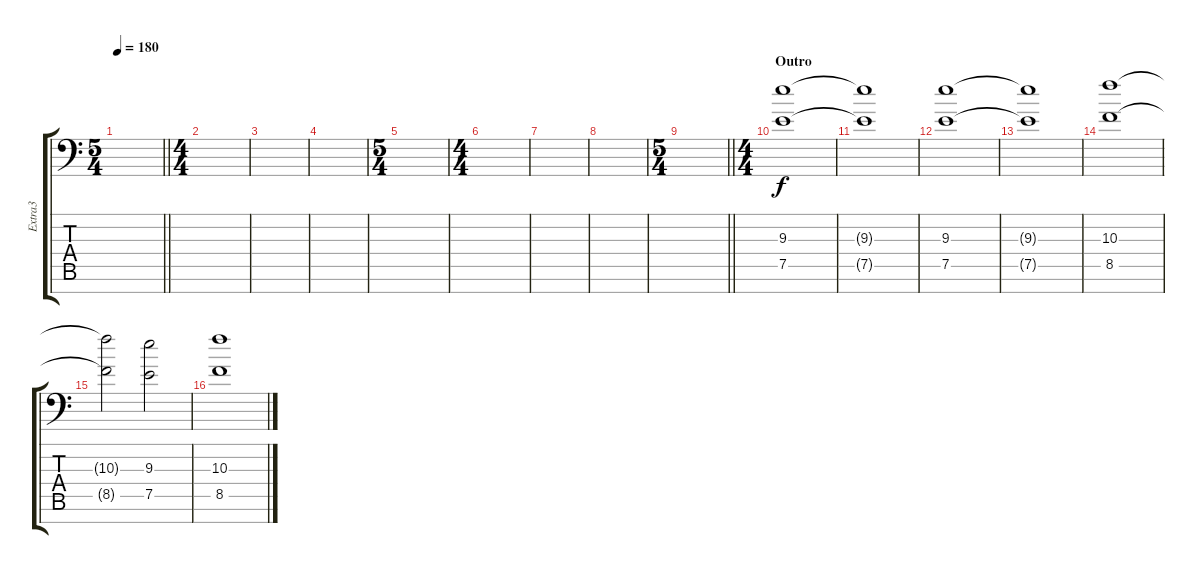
\track ("Extra3" "Extra3") {instrument distortionguitar}
\staff {score tabs}
\tuning (E4 B3 G3 D3 A2 D2 A1) {hide}
\ts (5 4)
\tempo 180
\clef f4
\barLineRight lightlight
\ks c
|
\ts (4 4)
|
|
|
\ts (5 4)
|
\ts (4 4)
|
|
|
\ts (5 4)
\barLineRight lightlight
|
\ts (4 4)
\section ("" "Outro")
(9.3 7.5).1 |
(9.3{t} 7.5{t}).1 |
(9.3 7.5).1 |
(9.3{t} 7.5{t}).1 |
(10.3 8.5).1 |
(10.3{t} 8.5{t}).2 (9.3 7.5).2 |
(10.3 8.5).1
